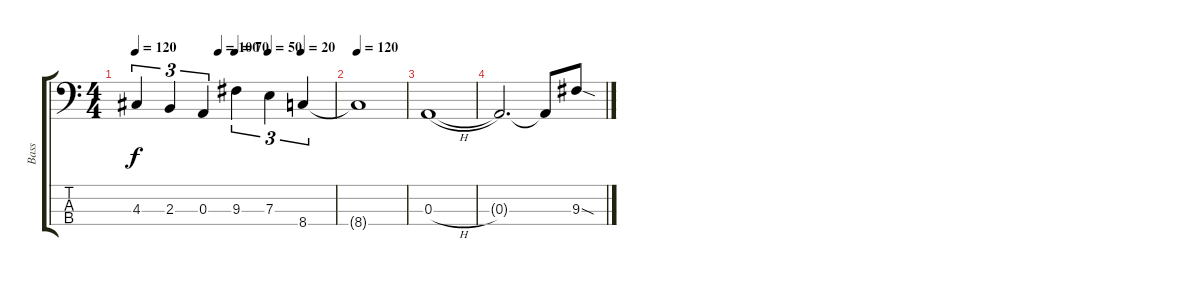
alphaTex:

\track ("Bass" "Bass") {instrument electricbasspick}
\staff {score tabs}
\tuning (G2 D2 A1 E1) {hide}
\ts (4 4)
\tempo 120
\tempo (100 0.4166666666666667)
\tempo (70 0.5)
\tempo (50 0.6666666666666666)
\tempo (20 0.8333333333333334)
\clef f4
\ks c
4.3.4{tu (3 2) dy f} 2.3.4{tu (3 2)} 0.3.4{tu (3 2)} 9.3.4{tu (3 2)} 7.3.4{tu (3 2)} 8.4.4{tu (3 2)} |
\tempo 120
8.4{t}.1 |
0.3{h}.1 |
0.3{t}.2{d} 0.3{t}.8 9.3{sod}.8
